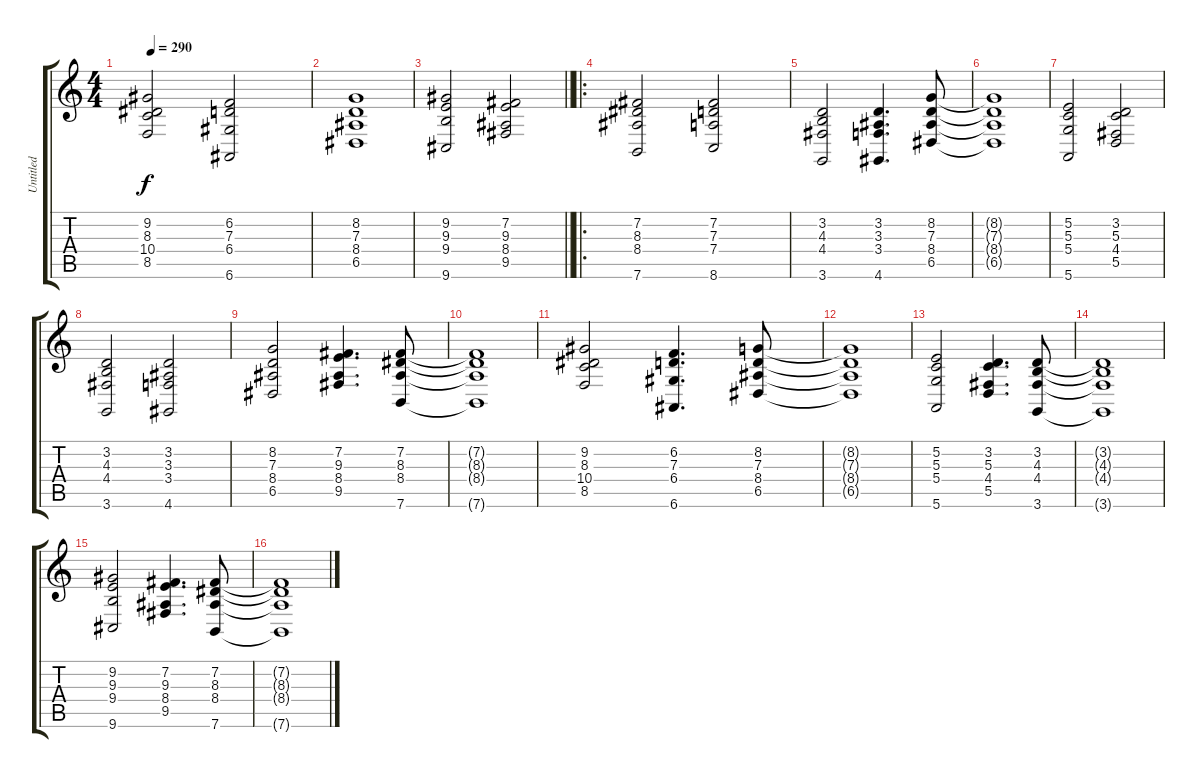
\track ("Untitled" "Untitled") {instrument acousticgrandpiano}
\staff {score tabs}
\tuning (E4 B3 G3 D3 A2 E2) {hide}
\ts (4 4)
\tempo 290
\clef g2
\ks c
(9.2 8.3 10.4 8.5).2{dy f} (6.2 7.3 6.4 6.6).2 |
(8.2 7.3 8.4 6.5).1 |
\barLineRight lightlight
(9.2 9.3 9.4 9.6).2 (7.2 9.3 8.4 9.5).2 |
\ro
(7.2 8.3 8.4 7.6).2 (7.2 7.3 7.4 8.6).2 |
(3.2 4.3 4.4 3.6).2 (3.2 3.3 3.4 4.6).4{d} (8.2 7.3 8.4 6.5).8 |
(8.2{t} 7.3{t} 8.4{t} 6.5{t}).1 |
(5.2 5.3 5.4 5.6).2 (3.2 5.3 4.4 5.5).2 |
(3.2 4.3 4.4 3.6).2 (3.2 3.3 3.4 4.6).2 |
(8.2 7.3 8.4 6.5).2 (7.2 9.3 8.4 9.5).4{d} (7.2 8.3 8.4 7.6).8 |
(7.2{t} 8.3{t} 8.4{t} 7.6{t}).1 |
(9.2 8.3 10.4 8.5).2 (6.2 7.3 6.4 6.6).4{d} (8.2 7.3 8.4 6.5).8 |
(8.2{t} 7.3{t} 8.4{t} 6.5{t}).1 |
(5.2 5.3 5.4 5.6).2 (3.2 5.3 4.4 5.5).4{d} (3.2 4.3 4.4 3.6).8 |
(3.2{t} 4.3{t} 4.4{t} 3.6{t}).1 |
(9.2 9.3 9.4 9.6).2 (7.2 9.3 8.4 9.5).4{d} (7.2 8.3 8.4 7.6).8 |
(7.2{t} 8.3{t} 8.4{t} 7.6{t}).1
